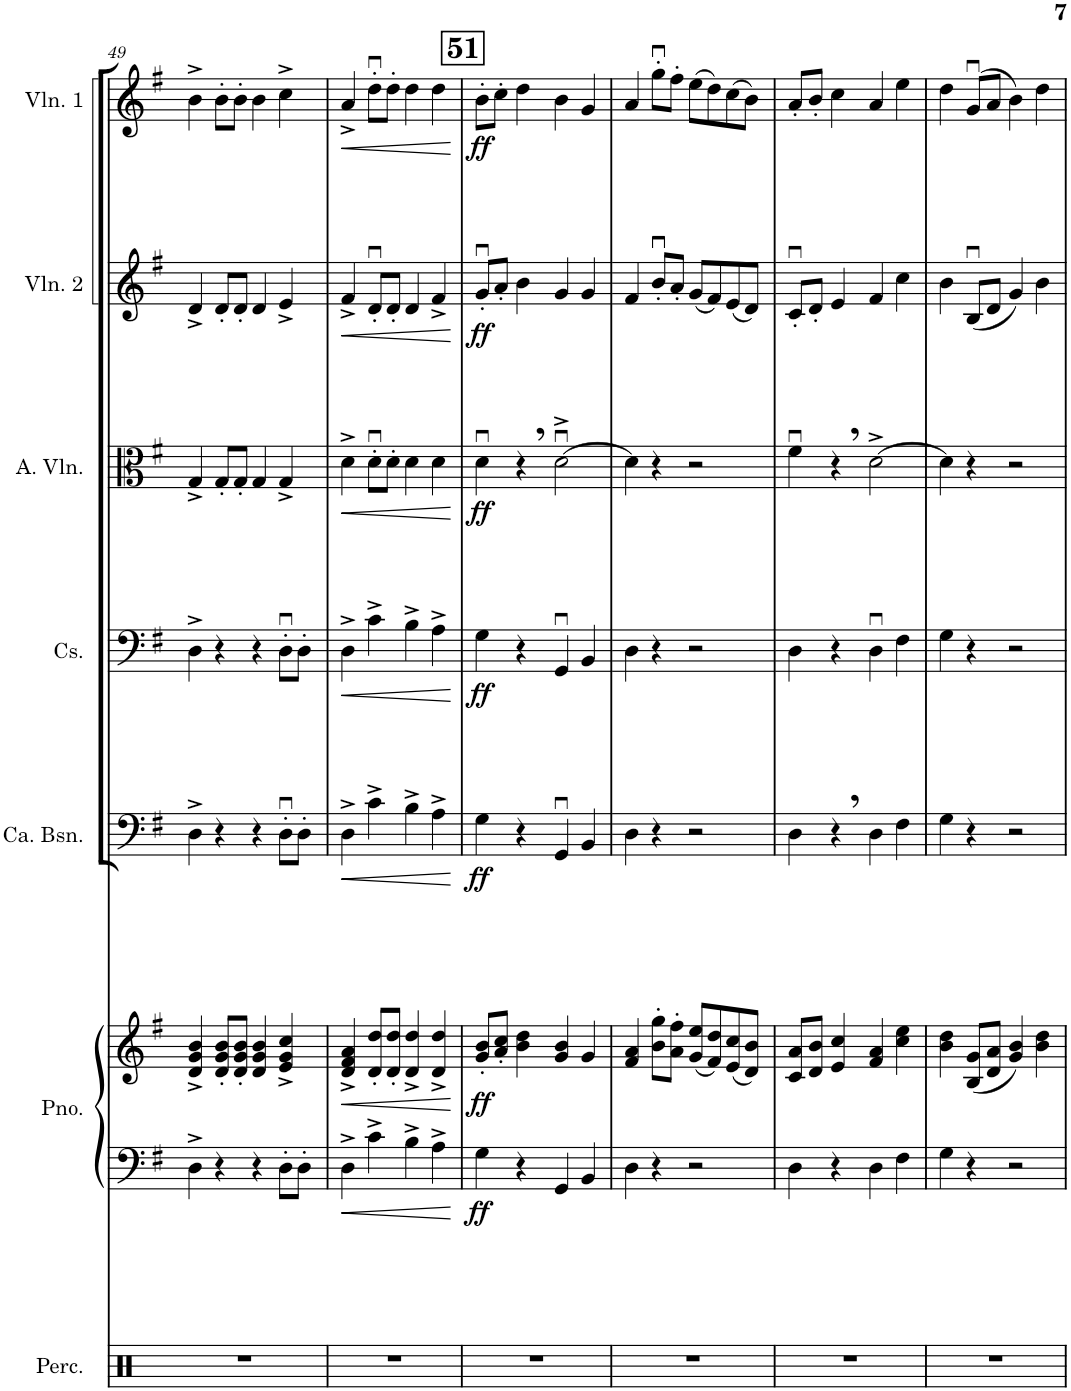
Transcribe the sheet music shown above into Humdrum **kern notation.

**kern	**kern	**kern	**dynam	**kern	**dynam	**kern	**dynam	**kern	**dynam	**kern	**dynam	**kern	**dynam
*part7	*part6	*part6	*part6	*part5	*part5	*part4	*part4	*part3	*part3	*part2	*part2	*part1	*part1
*staff8	*staff7	*staff6	*staff6/7	*staff5	*staff5	*staff4	*staff4	*staff3	*staff3	*staff2	*staff2	*staff1	*staff1
*I"Percussie	*I"Piano	*	*	*I"Contrabassen	*	*I"Violoncellos	*	*I"Altviolen	*	*I"Violen 2	*	*I"Violen 1	*
*I'Perc.	*I'Pno.	*	*	*I'Ca. Bsn.	*	*	*	*I'A. Vln.	*	*I'Vln. 2	*	*I'Vln. 1	*
!!LO:PB:g=z
*clefX	*clefF4	*clefG2	*	*clefF4	*	*clefF4	*	*clefC3	*	*clefG2	*	*clefG2	*
*	*	*	*	*Trd7c12	*	*	*	*	*	*	*	*	*
*k[]	*k[f#]	*k[f#]	*	*k[f#]	*	*k[f#]	*	*k[f#]	*	*k[f#]	*	*k[f#]	*
*M4/4	*M4/4	*M4/4	*	*M4/4	*	*M4/4	*	*M4/4	*	*M4/4	*	*M4/4	*
=49	=49	=49	=49	=49	=49	=49	=49	=49	=49	=49	=49	=49	=49
1r	4D^\	4d/^ 4g/^ 4b/^	.	4D^\	.	4D^\	.	4G^/	.	4d^/	.	4b^\	.
.	4r	8d/' 8g/' 8b/'L	.	4r	.	4r	.	8G'/L	.	8d'/L	.	8b'\L	.
.	.	8d/' 8g/' 8b/'J	.	.	.	.	.	8G'/J	.	8d'/J	.	8b'\J	.
.	4r	4d/ 4g/ 4b/	.	4r	.	4r	.	4G/	.	4d/	.	4b\	.
.	8D'\L	4e/^ 4g/^ 4cc/^	.	8Du'\L	.	8Du'\L	.	4G^/	.	4e^/	.	4cc^\	.
.	8D'\J	.	.	8D'\J	.	8D'\J	.	.	.	.	.	.	.
=50	=50	=50	=50	=50	=50	=50	=50	=50	=50	=50	=50	=50	=50
!	!	!	!LO:HP:b	!	!LO:HP:b	!	!LO:HP:b	!	!LO:HP:b	!	!LO:HP:b	!	!LO:HP:b
1r	4D^\	4d/^ 4f#/^ 4a/^	<	4D^\	<	4D^\	<	4d^\	<	4f#^/	<	4a^/	<
.	4c^\	8d/' 8dd/'L	.	4c^\	.	4c^\	.	8du'\L	.	8du'/L	.	8ddu'\L	.
.	.	8d/' 8dd/'J	.	.	.	.	.	8d'\J	.	8d'/J	.	8dd'\J	.
.	4B^\	4d/^ 4dd/^	.	4B^\	.	4B^\	.	4d\	.	4d/	.	4dd\	.
.	4A^\	4d/^ 4dd/^	.	4A^\	.	4A^\	.	4d\	.	4f#^/	.	4dd\	.
.	.	.	[	.	[	.	[	.	[	.	[	.	[
!!LO:REH:place=s1:a:B:cj:fs=14:t=51
=51	=51	=51	=51	=51	=51	=51	=51	=51	=51	=51	=51	=51	=51
!	!	!	!LO:DY:b=2	!	!	!	!	!	!	!	!	!	!
!	!	!	!LO:DY:n=1:b	!	!LO:DY:b	!	!LO:DY:b	!	!LO:DY:b	!	!LO:DY:b	!	!LO:DY:b
1r	4G\	8g/' 8b/'L	ff ff	4G\	ff	4G\	ff	4du\	ff	8gu'/L	ff	8b'\L	ff
.	.	8a/' 8cc/'J	.	.	.	.	.	.	.	8a'/J	.	8cc'\J	.
.	4r	4b\ 4dd\	.	4r	.	4r	.	4r	.	4b\	.	4dd\	.
.	4GG/	4g/ 4b/	.	4GGu/	.	4GGu/	.	[2du^\	.	4g/	.	4b\	.
.	4BB/	4g/	.	4BB/	.	4BB/	.	.	.	4g/	.	4g/	.
=52	=52	=52	=52	=52	=52	=52	=52	=52	=52	=52	=52	=52	=52
1r	4D\	4f#/ 4a/	.	4D\	.	4D\	.	4d\]	.	4f#/	.	4a/	.
.	4r	8b\' 8gg\'L	.	4r	.	4r	.	4r	.	8bu'/L	.	8ggu'\L	.
.	.	8a\' 8ff#\'J	.	.	.	.	.	.	.	8a'/J	.	8ff#'\J	.
.	2r	(8g/ 8ee/L	.	2r	.	2r	.	2r	.	(8g/L	.	(8ee\L	.
.	.	8f#/ 8dd/)	.	.	.	.	.	.	.	8f#/)	.	8dd\)	.
.	.	(8e/ 8cc/	.	.	.	.	.	.	.	(8e/	.	(8cc\	.
.	.	8d/ 8b/J)	.	.	.	.	.	.	.	8d/J)	.	8b\J)	.
=53	=53	=53	=53	=53	=53	=53	=53	=53	=53	=53	=53	=53	=53
1r	4D\	8c/ 8a/L	.	4D\	.	4D\	.	4f#u\	.	8cu'/L	.	8a'/L	.
.	.	8d/ 8b/J	.	.	.	.	.	.	.	8d'/J	.	8b'/J	.
.	4r	4e/ 4cc/	.	4r	.	4r	.	4r	.	4e/	.	4cc\	.
.	4D\	4f#/ 4a/	.	4D\	.	4Du\	.	[2d^\	.	4f#/	.	4a/	.
.	4F#\	4cc\ 4ee\	.	4F#\	.	4F#\	.	.	.	4cc\	.	4ee\	.
=54	=54	=54	=54	=54	=54	=54	=54	=54	=54	=54	=54	=54	=54
1r	4G\	4b\ 4dd\	.	4G\	.	4G\	.	4d\]	.	4b\	.	4dd\	.
.	4r	(8B/ 8g/L	.	4r	.	4r	.	4r	.	(8Bu/L	.	(8gu/L	.
.	.	8d/ 8a/J	.	.	.	.	.	.	.	8d/J	.	8a/J	.
.	2r	4g/ 4b/)	.	2r	.	2r	.	2r	.	4g/)	.	4b\)	.
.	.	4b\ 4dd\	.	.	.	.	.	.	.	4b\	.	4dd\	.
=	=	=	=	=	=	=	=	=	=	=	=	=	=
*-	*-	*-	*-	*-	*-	*-	*-	*-	*-	*-	*-	*-	*-
